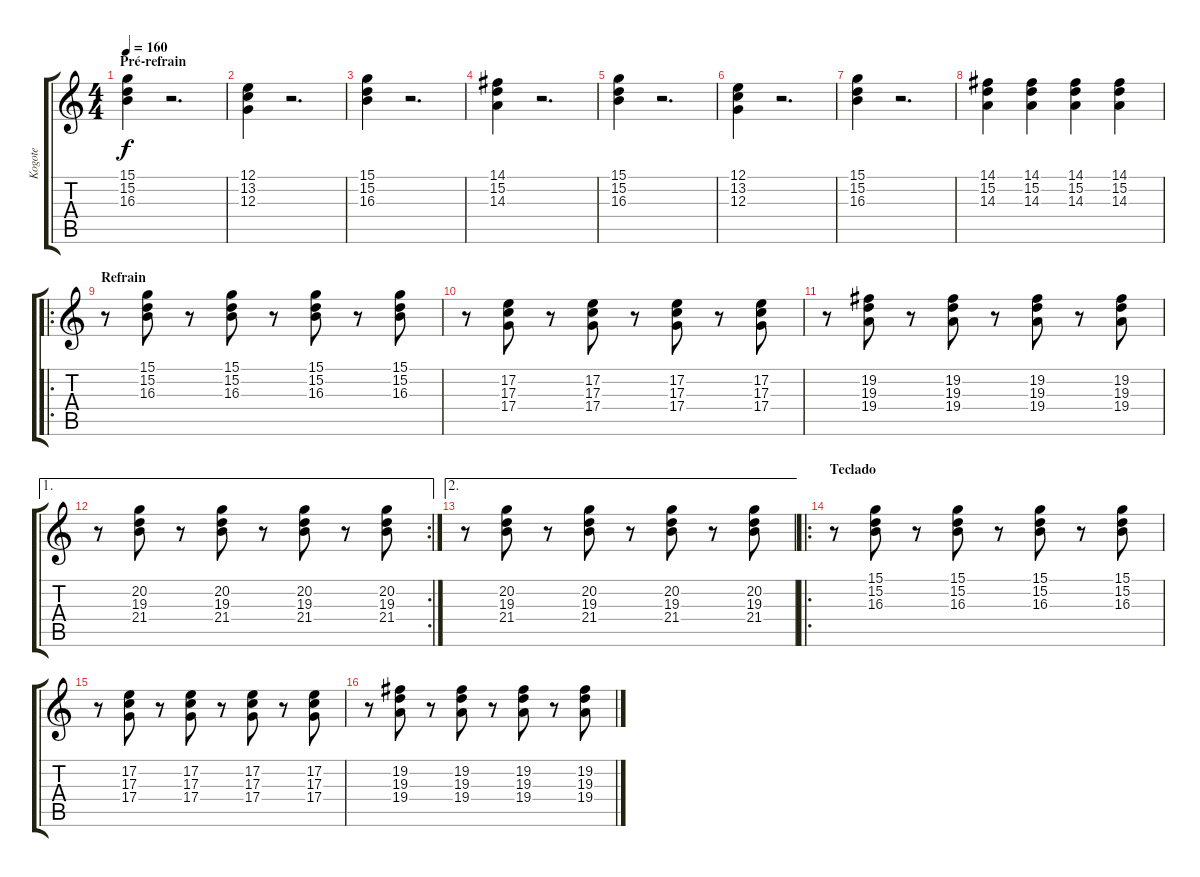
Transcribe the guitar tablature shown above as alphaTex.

\track ("Kogote" "Kogote") {instrument drawbarorgan}
\staff {score tabs}
\tuning (E4 B3 G3 D3 A2 E2) {hide}
\ts (4 4)
\section ("" "Pré-refrain")
\tempo 160
\clef g2
\ks c
(15.1 15.2 16.3).4{dy f} r.2{d} |
(12.1 13.2 12.3).4 r.2{d} |
(15.1 15.2 16.3).4 r.2{d} |
(14.1 15.2 14.3).4 r.2{d} |
(15.1 15.2 16.3).4 r.2{d} |
(12.1 13.2 12.3).4 r.2{d} |
(15.1 15.2 16.3).4 r.2{d} |
(14.1 15.2 14.3).4 (14.1 15.2 14.3).4 (14.1 15.2 14.3).4 (14.1 15.2 14.3).4 |
\ro
\section ("" "Refrain")
r.8 (15.1 15.2 16.3).8 r.8 (15.1 15.2 16.3).8 r.8 (15.1 15.2 16.3).8 r.8 (15.1 15.2 16.3).8 |
r.8 (17.2 17.3 17.4).8 r.8 (17.2 17.3 17.4).8 r.8 (17.2 17.3 17.4).8 r.8 (17.2 17.3 17.4).8 |
r.8 (19.2 19.3 19.4).8 r.8 (19.2 19.3 19.4).8 r.8 (19.2 19.3 19.4).8 r.8 (19.2 19.3 19.4).8 |
\ae 1
\rc 2
r.8 (20.2 19.3 21.4).8 r.8 (20.2 19.3 21.4).8 r.8 (20.2 19.3 21.4).8 r.8 (20.2 19.3 21.4).8 |
\ae 2
r.8 (20.2 19.3 21.4).8 r.8 (20.2 19.3 21.4).8 r.8 (20.2 19.3 21.4).8 r.8 (20.2 19.3 21.4).8 |
\ro
\section ("" "Teclado")
r.8 (15.1 15.2 16.3).8 r.8 (15.1 15.2 16.3).8 r.8 (15.1 15.2 16.3).8 r.8 (15.1 15.2 16.3).8 |
r.8 (17.2 17.3 17.4).8 r.8 (17.2 17.3 17.4).8 r.8 (17.2 17.3 17.4).8 r.8 (17.2 17.3 17.4).8 |
r.8 (19.2 19.3 19.4).8 r.8 (19.2 19.3 19.4).8 r.8 (19.2 19.3 19.4).8 r.8 (19.2 19.3 19.4).8
